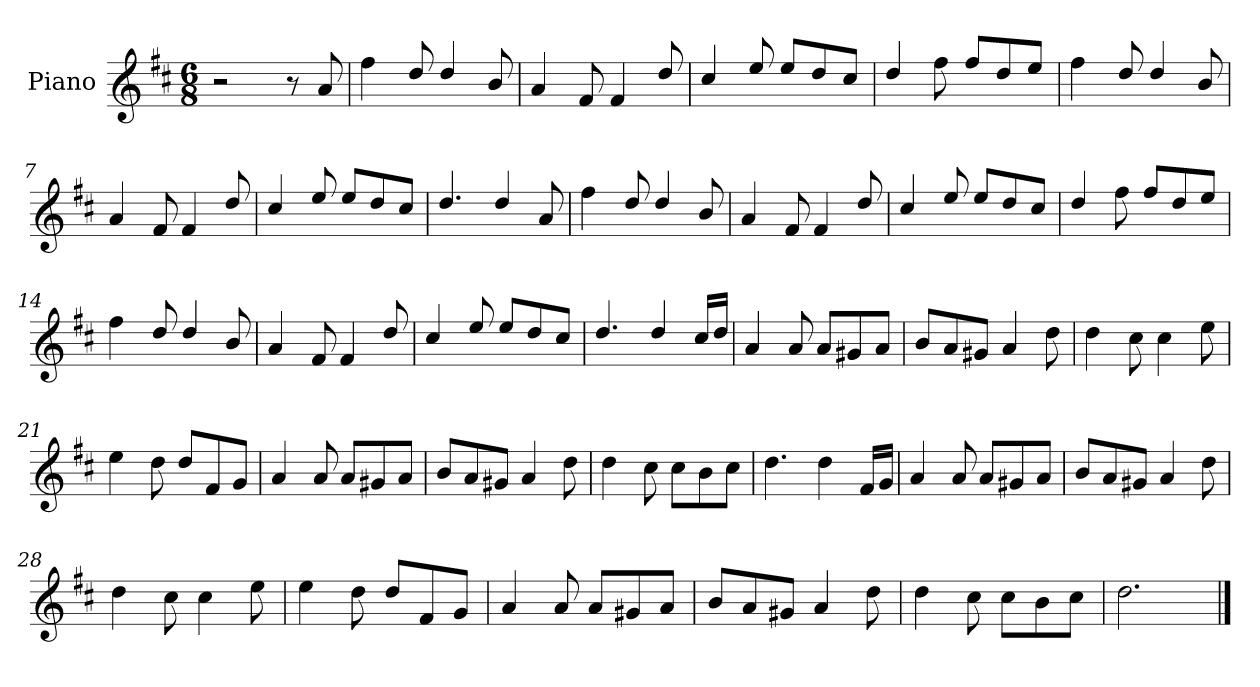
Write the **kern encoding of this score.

**kern
*part1
*staff1
*I"Piano
*I'Pno
*clefG2
*k[f#c#]
*M6/8
=1
2r
8r
8a/
=2
4ff#\
8dd/
4dd/
8b/
=3
4a/
8f#/
4f#/
8dd/
=4
4cc#/
8ee/
8ee/L
8dd/
8cc#/J
=5
4dd/
8ff#\
8ff#/L
8dd/
8ee/J
=6
4ff#\
8dd/
4dd/
8b/
=7
4a/
8f#/
4f#/
8dd/
=8
4cc#/
8ee/
8ee/L
8dd/
8cc#/J
=9
4.dd/
4dd/
8a/
=10
4ff#\
8dd/
4dd/
8b/
=11
4a/
8f#/
4f#/
8dd/
=12
4cc#/
8ee/
8ee/L
8dd/
8cc#/J
=13
4dd/
8ff#\
8ff#/L
8dd/
8ee/J
=14
4ff#\
8dd/
4dd/
8b/
=15
4a/
8f#/
4f#/
8dd/
=16
4cc#/
8ee/
8ee/L
8dd/
8cc#/J
=17
4.dd/
4dd/
16cc#/LL
16dd/JJ
=18
4a/
8a/
8a/L
8g#X/
8a/J
=19
8b/L
8a/
8g#X/J
4a/
8dd\
=20
4dd\
8cc#\
4cc#\
8ee\
=21
4ee\
8dd\
8dd/L
8f#/
8g/J
=22
4a/
8a/
8a/L
8g#X/
8a/J
=23
8b/L
8a/
8g#X/J
4a/
8dd\
=24
4dd\
8cc#\
8cc#\L
8b\
8cc#\J
=25
4.dd\
4dd\
16f#/LL
16g/JJ
=26
4a/
8a/
8a/L
8g#X/
8a/J
=27
8b/L
8a/
8g#X/J
4a/
8dd\
=28
4dd\
8cc#\
4cc#\
8ee\
=29
4ee\
8dd\
8dd/L
8f#/
8g/J
=30
4a/
8a/
8a/L
8g#X/
8a/J
=31
8b/L
8a/
8g#X/J
4a/
8dd\
=32
4dd\
8cc#\
8cc#\L
8b\
8cc#\J
=33
2.dd\
==
*-
